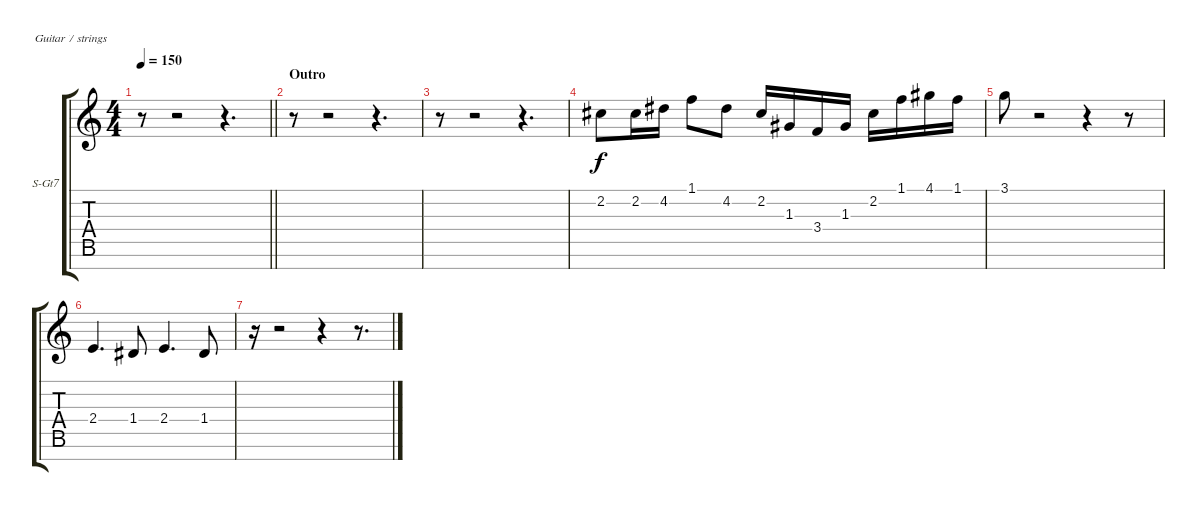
\bracketExtendMode groupsimilarinstruments
\firstSystemTrackNameOrientation horizontal
\otherSystemsTrackNameOrientation horizontal
\track ("Violin (Mumbo)" "S-Gt7") {instrument fiddle}
\staff {score tabs}
\tuning (E4 B3 G3 D3 A2 E2 B1)
\displaytranspose 12
\ts (4 4)
\tempo 150
\clef g2
\barLineRight lightlight
\ks c
r.8{dy f} r.2 r.4{d} |
\section ("" "Outro")
r.8 r.2 r.4{d} |
r.8 r.2 r.4{d} |
2.2.8 2.2.16 4.2.16 1.1.8 4.2.8 2.2.16 1.3.16 3.4.16 1.3.16 2.2.16 1.1.16 4.1.16 1.1.16 |
3.1.8 r.2 r.4 r.8 |
2.4.4{d} 1.4.8 2.4.4{d} 1.4.8 |
r.16 r.2 r.4 r.8{d}
